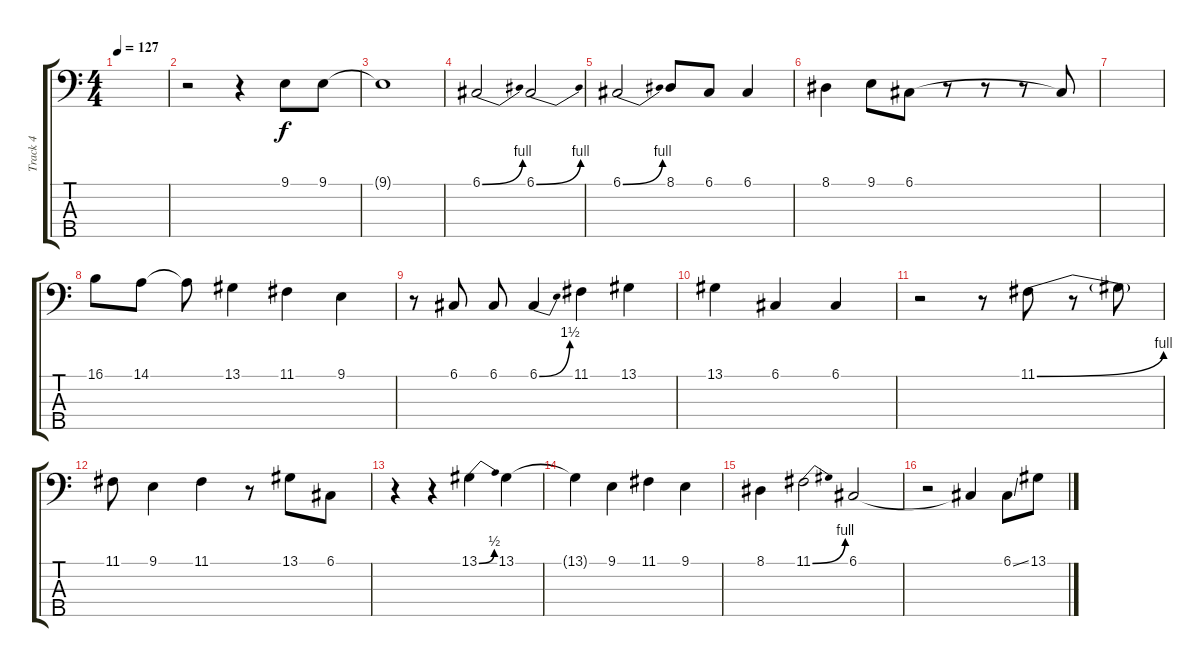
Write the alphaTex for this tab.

\track ("Track 4" "Track 4") {instrument acousticgrandpiano}
\staff {score tabs}
\tuning (G2 D2 A1 E1 B0) {hide}
\ts (4 4)
\tempo 127
\clef f4
\ks c
|
r.2 r.4 9.1.8 9.1.8 |
9.1{t}.1 |
6.1{be (bend 0 0 60 4)}.2 6.1{be (bend 0 0 60 4)}.2 |
6.1{be (bend 0 0 60 4)}.2 8.1.8 6.1.8 6.1.4 |
8.1.4 9.1.8 6.1.8 r.8 r.8 r.8 6.1{t}.8 |
|
16.1.8 14.1.8 14.1{t}.8 13.1.4 11.1.4 9.1.4 |
r.8 6.1.8 6.1.8 6.1{be (bend 0 0 60 6)}.4 11.1.4 13.1.4 |
13.1.4 6.1.4 6.1.4 |
r.2 r.8 11.1{be (bend 0 0 60 4)}.8 r.8 11.1{t}.8 |
11.1.8 9.1.4 11.1.4 r.8 13.1.8 6.1.8 |
r.4 r.4 13.1{be (bend 0 0 60 2)}.4 13.1.4 |
13.1{t}.4 9.1.4 11.1.4 9.1.4 |
8.1.4 11.1{be (bend 0 0 60 4)}.2 6.1.2 |
r.2 6.1{t}.4 6.1{ss}.8 13.1.8
